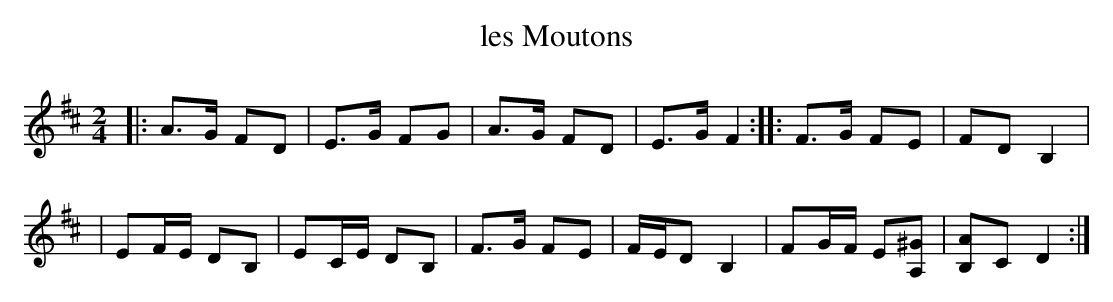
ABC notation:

X:1
T: les Moutons
M: 2/4
L: 1/16
K: D
|: A3G F2D2 | E3G F2G2 | A3G F2D2 | E3G F4 :: F3G F2E2 | F2D2 B,4 |
| E2FE D2B,2 | E2CE D2B,2 | F3G F2E2 | FED2 B,4 | F2GF E2[^GA,]2 | [AB,]2C2 D4 :|
